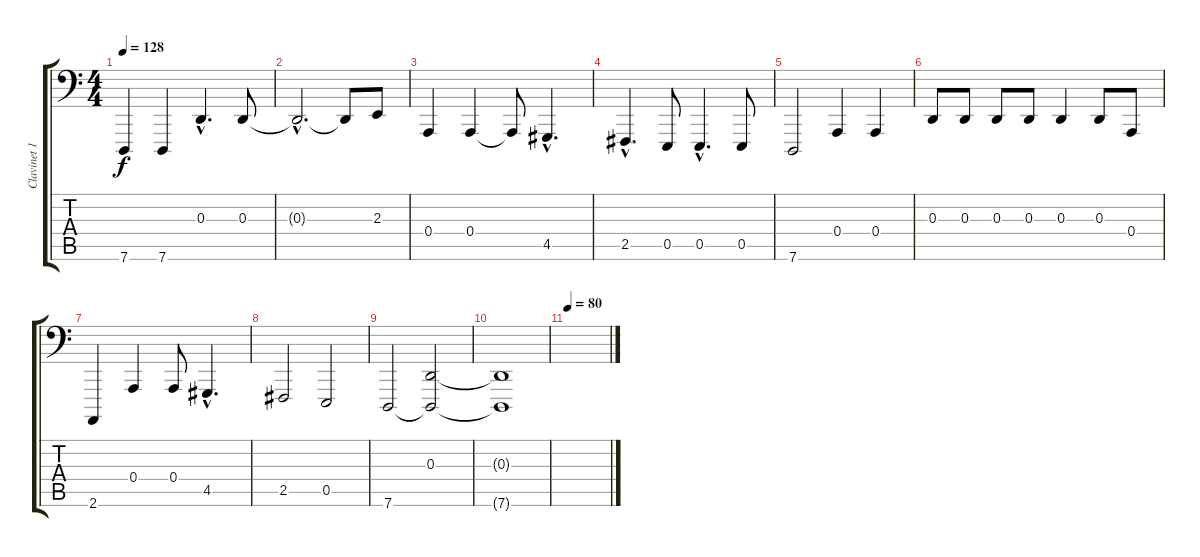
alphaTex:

\track ("Clavinet 1" "Clavinet 1") {instrument clavinet}
\staff {score tabs}
\tuning (C3 G2 D2 A1 E1 G0) {hide}
\ts (4 4)
\tempo 128
\clef f4
\ks c
7.6.4{dy f} 7.6.4 0.3{hac}.4{d} 0.3.8 |
0.3{hac t}.2{d} 0.3{t}.8 2.3.8 |
0.4.4 0.4.4 0.4{t}.8 4.5{hac}.4{d} |
2.5{hac}.4{d} 0.5.8 0.5{hac}.4{d} 0.5.8 |
7.6.2 0.4.4 0.4.4 |
0.3.8 0.3.8 0.3.8 0.3.8 0.3.4 0.3.8 0.4.8 |
2.6.4 0.4.4 0.4.8 4.5{hac}.4{d} |
2.5.2 0.5.2 |
7.6.2 (0.3 7.6{t}).2 |
(0.3{t} 7.6{t}).1 |
\tempo 80
